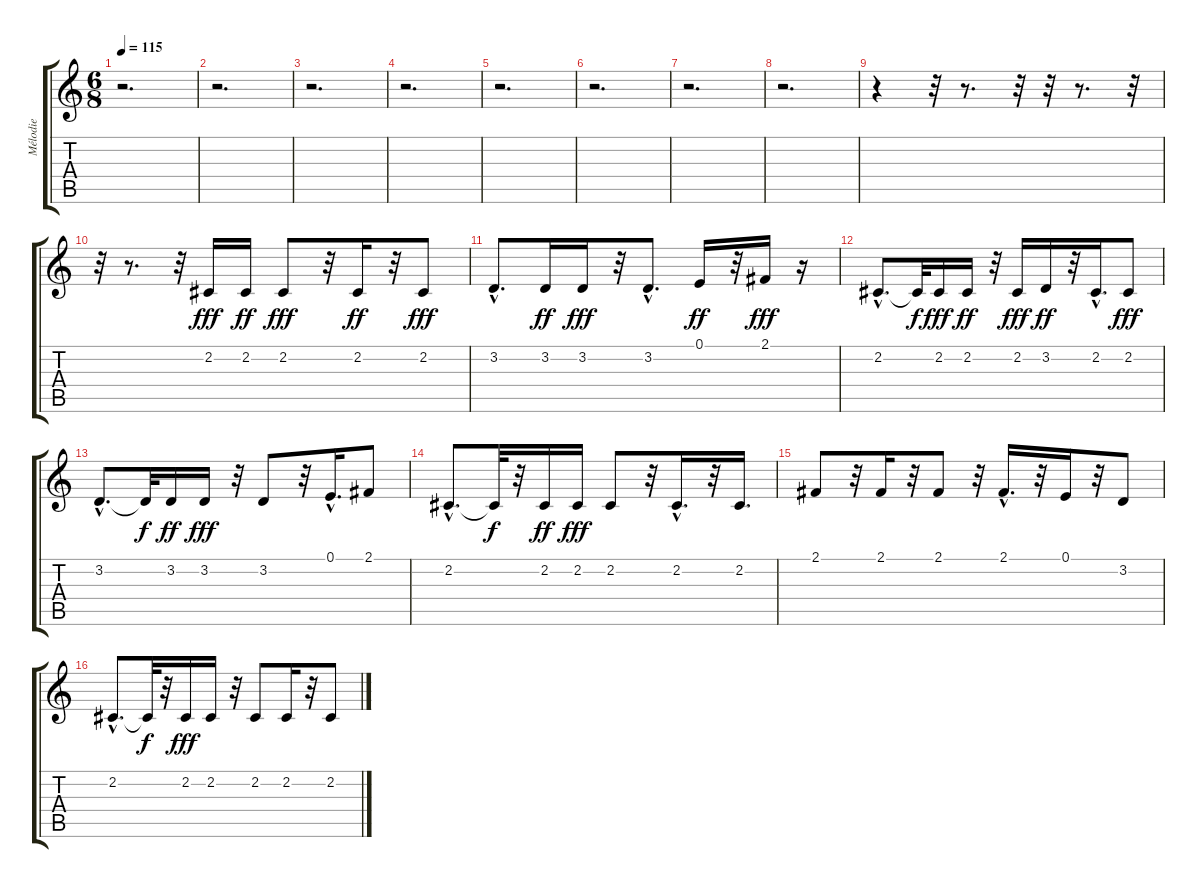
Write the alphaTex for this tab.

\track ("Mélodie" "Mélodie") {instrument trumpet}
\staff {score tabs}
\tuning (E4 B3 G3 D3 A2 E2) {hide}
\ts (6 8)
\tempo 115
\clef g2
\ks c
r.2{d dy fff instrument trumpet} |
r.2{d} |
r.2{d} |
r.2{d} |
r.2{d} |
r.2{d} |
r.2{d} |
r.2{d} |
r.4 r.32 r.8{d} r.32 r.32 r.8{d} r.32 |
r.32 r.8{d} r.32 2.2.16 2.2.16{dy ff} 2.2.8{dy fff} r.32 2.2.16{dy ff} r.32 2.2.8{dy fff} |
3.2{hac}.8{d} 3.2.16{dy ff} 3.2.16{dy fff} r.32 3.2{hac}.8{d} 0.1.16{dy ff} r.32 2.1.16{dy fff} r.16 |
2.2{hac}.8{d} 2.2{t}.32{dy f} 2.2.16{dy fff} 2.2.16{dy ff} r.32 2.2.16{dy fff} 3.2.16{dy ff} r.32 2.2{hac}.16{d} 2.2.8{dy fff} |
3.2{hac}.8{d} 3.2{t}.32{dy f} 3.2.16{dy ff} 3.2.16{dy fff} r.32 3.2.8 r.32 0.1{hac}.16{d} 2.1.8 |
2.2{hac}.8{d} 2.2{t}.32{dy f} r.32 2.2.16{dy ff} 2.2.16{dy fff} 2.2.8 r.32 2.2{hac}.16{d} r.32 2.2.16{d} |
2.1.8 r.32 2.1.16 r.32 2.1.8 r.32 2.1{hac}.16{d} r.32 0.1.16 r.32 3.2.8 |
2.2{hac}.8{d} 2.2{t}.32{dy f} r.32 2.2.16{dy fff} 2.2.16 r.32 2.2.8 2.2.16 r.32 2.2.8
